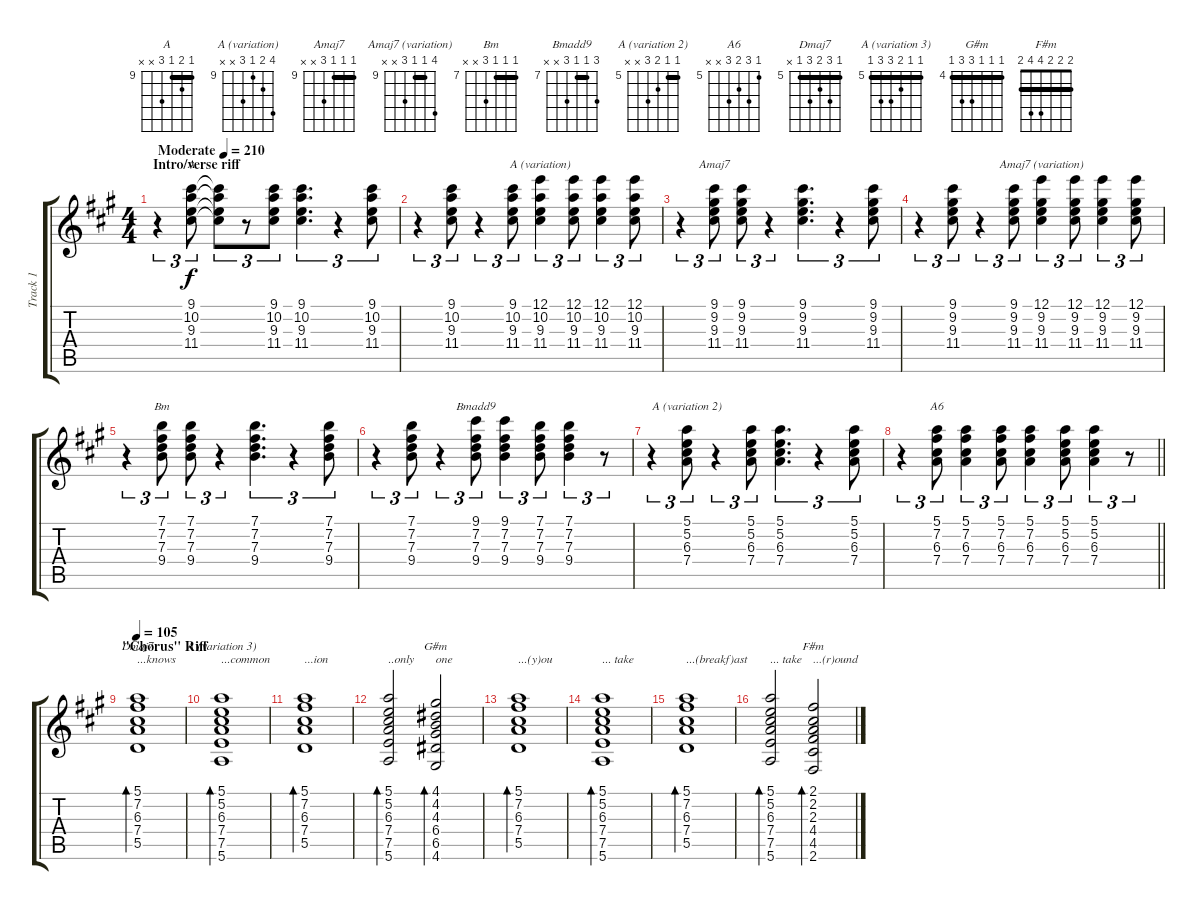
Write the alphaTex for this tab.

\track ("Track 1" "Track 1") {instrument electricguitarclean}
\staff {score tabs}
\tuning (E4 B3 G3 D3 A2 E2) {hide}
\chord ("A" 9 10 9 11 x x) {firstfret 9 barre 9}
\chord ("A (variation)" 12 10 9 11 x x) {firstfret 9}
\chord ("Amaj7" 9 9 9 11 x x) {firstfret 9 barre 9}
\chord ("Amaj7 (variation)" 12 9 9 11 x x) {firstfret 9 barre 9}
\chord ("Bm" 7 7 7 9 x x) {firstfret 7 barre 7}
\chord ("Bmadd9" 9 7 7 9 x x) {firstfret 7 barre 7}
\chord ("A (variation 2)" 5 5 6 7 x x) {firstfret 5 barre 5}
\chord ("A6" 5 7 6 7 x x) {firstfret 5}
\chord ("Dmaj7" 5 7 6 7 5 x) {firstfret 5 barre 5}
\chord ("A (variation 3)" 5 5 6 7 7 5) {firstfret 5 barre 5}
\chord ("G#m" 4 4 4 6 6 4) {firstfret 4 barre 4}
\chord ("F#m" 2 2 2 4 4 2) {barre 2}
\ts (4 4)
\section ("" "Intro/verse riff")
\tempo (210 "Moderate")
\clef g2
\ks a
r.4{tu (3 2) dy f instrument electricguitarclean} (9.1 10.2 9.3 11.4).8{tu (3 2) ch "A"} (9.1{t} 10.2{t} 9.3{t} 11.4{t}).8{tu (3 2)} r.8{tu (3 2)} (9.1 10.2 9.3 11.4).8{tu (3 2)} (9.1 10.2 9.3 11.4).4{d tu (3 2)} r.4{tu (3 2)} (9.1 10.2 9.3 11.4).8{tu (3 2)} |
r.4{tu (3 2)} (9.1 10.2 9.3 11.4).8{tu (3 2)} r.4{tu (3 2)} (9.1 10.2 9.3 11.4).8{tu (3 2)} (12.1 10.2 9.3 11.4).4{tu (3 2) ch "A (variation)"} (12.1 10.2 9.3 11.4).8{tu (3 2)} (12.1 10.2 9.3 11.4).4{tu (3 2)} (12.1 10.2 9.3 11.4).8{tu (3 2)} |
r.4{tu (3 2)} (9.1 9.2 9.3 11.4).8{tu (3 2) ch "Amaj7"} (9.1 9.2 9.3 11.4).8{tu (3 2)} r.4{tu (3 2)} (9.1 9.2 9.3 11.4).4{d tu (3 2)} r.4{tu (3 2)} (9.1 9.2 9.3 11.4).8{tu (3 2)} |
r.4{tu (3 2)} (9.1 9.2 9.3 11.4).8{tu (3 2)} r.4{tu (3 2)} (9.1 9.2 9.3 11.4).8{tu (3 2)} (12.1 9.2 9.3 11.4).4{tu (3 2) ch "Amaj7 (variation)"} (12.1 9.2 9.3 11.4).8{tu (3 2)} (12.1 9.2 9.3 11.4).4{tu (3 2)} (12.1 9.2 9.3 11.4).8{tu (3 2)} |
r.4{tu (3 2)} (7.1 7.2 7.3 9.4).8{tu (3 2) ch "Bm"} (7.1 7.2 7.3 9.4).8{tu (3 2)} r.4{tu (3 2)} (7.1 7.2 7.3 9.4).4{d tu (3 2)} r.4{tu (3 2)} (7.1 7.2 7.3 9.4).8{tu (3 2)} |
r.4{tu (3 2)} (7.1 7.2 7.3 9.4).8{tu (3 2)} r.4{tu (3 2)} (9.1 7.2 7.3 9.4).8{tu (3 2) ch "Bmadd9"} (9.1 7.2 7.3 9.4).4{tu (3 2)} (7.1 7.2 7.3 9.4).8{tu (3 2)} (7.1 7.2 7.3 9.4).4{tu (3 2)} r.8{tu (3 2)} |
r.4{tu (3 2)} (5.1 5.2 6.3 7.4).8{tu (3 2) ch "A (variation 2)"} r.4{tu (3 2)} (5.1 5.2 6.3 7.4).8{tu (3 2)} (5.1 5.2 6.3 7.4).4{d tu (3 2)} r.4{tu (3 2)} (5.1 5.2 6.3 7.4).8{tu (3 2)} |
\barLineRight lightlight
r.4{tu (3 2)} (5.1 7.2 6.3 7.4).8{tu (3 2) ch "A6"} (5.1 7.2 6.3 7.4).4{tu (3 2)} (5.1 7.2 6.3 7.4).8{tu (3 2)} (5.1 7.2 6.3 7.4).4{tu (3 2)} (5.1 5.2 6.3 7.4).8{tu (3 2)} (5.1 5.2 6.3 7.4).4{tu (3 2)} r.8{tu (3 2)} |
\section ("" "\"Chorus\" Riff")
\tempo 105
(5.1 7.2 6.3 7.4 5.5).1{bd 120 ch "Dmaj7" txt "...knows"} |
(5.1 5.2 6.3 7.4 7.5 5.6).1{bd 120 ch "A (variation 3)" txt "...common"} |
(5.1 7.2 6.3 7.4 5.5).1{bd 120 txt "...ion"} |
(5.1 5.2 6.3 7.4 7.5 5.6).2{bd 120 txt "..only"} (4.1 4.2 4.3 6.4 6.5 4.6).2{bd 120 ch "G#m" txt "one"} |
(5.1 7.2 6.3 7.4 5.5).1{bd 120 txt "...(y)ou"} |
(5.1 5.2 6.3 7.4 7.5 5.6).1{bd 120 txt "... take"} |
(5.1 7.2 6.3 7.4 5.5).1{bd 120 txt "...(breakf)ast"} |
(5.1 5.2 6.3 7.4 7.5 5.6).2{bd 120 txt "... take"} (2.1 2.2 2.3 4.4 4.5 2.6).2{bd 120 ch "F#m" txt "...(r)ound"}
